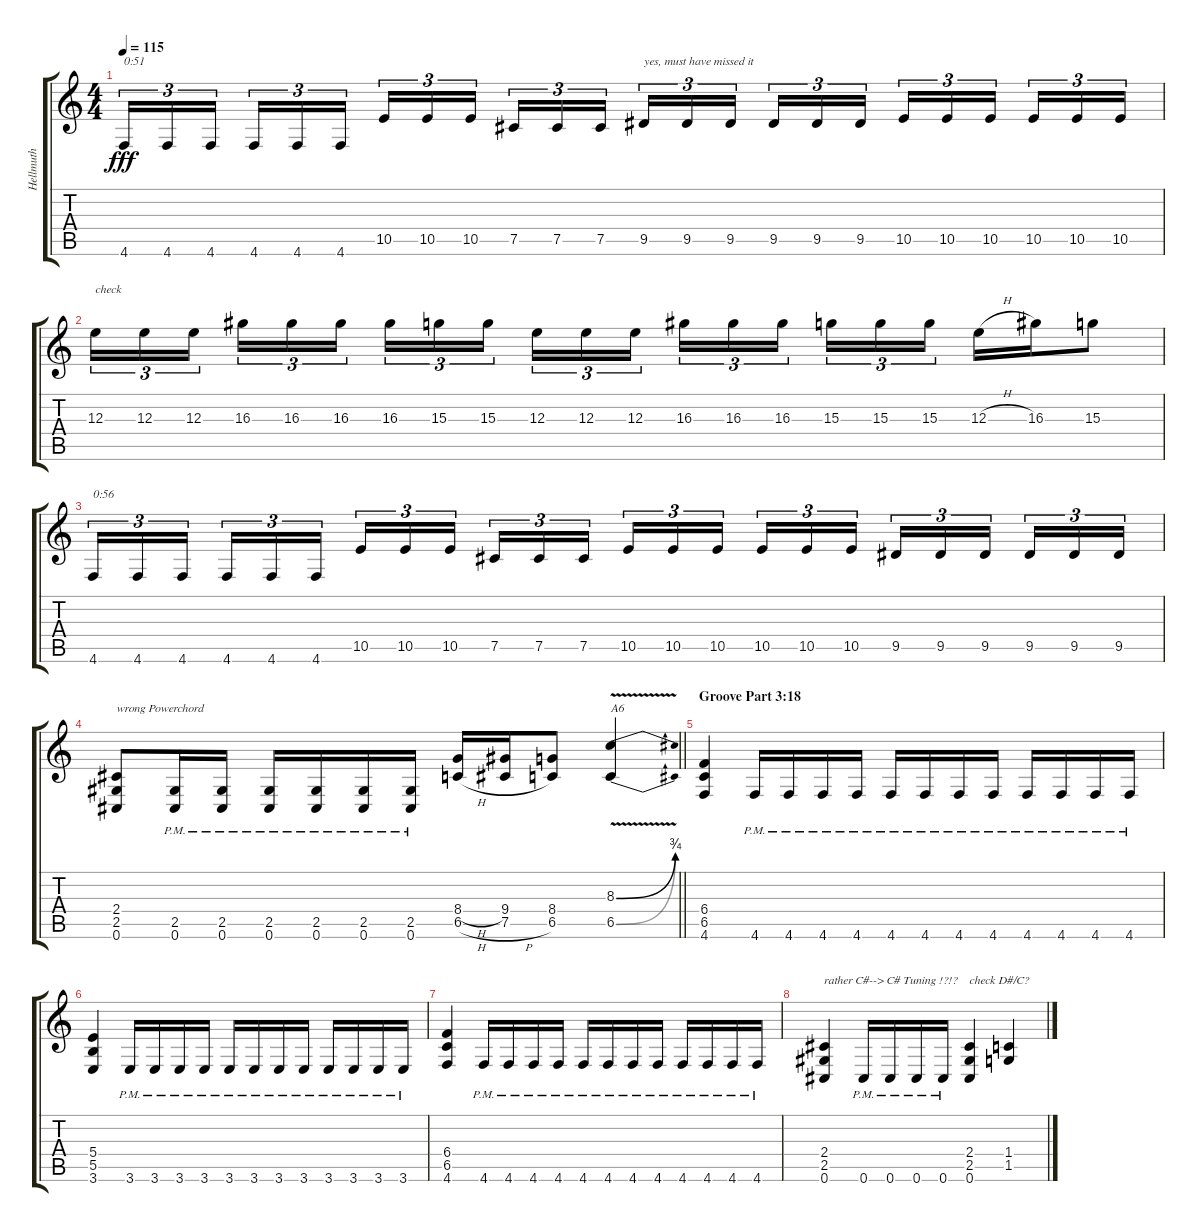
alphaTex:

\track ("Hellmuth" "Hellmuth") {instrument overdrivenguitar}
\staff {score tabs}
\tuning (Db4 Ab3 E3 B2 Gb2 Db2) {hide}
\ts (4 4)
\tempo 115
\clef g2
\ks c
4.6.16{tu (3 2) txt "0:51" dy fff} 4.6.16{tu (3 2)} 4.6.16{tu (3 2) beam splitsecondary} 4.6.16{tu (3 2)} 4.6.16{tu (3 2)} 4.6.16{tu (3 2)} 10.5.16{tu (3 2)} 10.5.16{tu (3 2)} 10.5.16{tu (3 2) beam splitsecondary} 7.5.16{tu (3 2)} 7.5.16{tu (3 2)} 7.5.16{tu (3 2)} 9.5.16{tu (3 2) txt "yes, must have missed it"} 9.5.16{tu (3 2)} 9.5.16{tu (3 2) beam splitsecondary} 9.5.16{tu (3 2)} 9.5.16{tu (3 2)} 9.5.16{tu (3 2)} 10.5.16{tu (3 2)} 10.5.16{tu (3 2)} 10.5.16{tu (3 2) beam splitsecondary} 10.5.16{tu (3 2)} 10.5.16{tu (3 2)} 10.5.16{tu (3 2)} |
12.3.16{tu (3 2) txt "check"} 12.3.16{tu (3 2)} 12.3.16{tu (3 2) beam splitsecondary} 16.3.16{tu (3 2)} 16.3.16{tu (3 2)} 16.3.16{tu (3 2)} 16.3.16{tu (3 2)} 15.3.16{tu (3 2)} 15.3.16{tu (3 2) beam splitsecondary} 12.3.16{tu (3 2)} 12.3.16{tu (3 2)} 12.3.16{tu (3 2)} 16.3.16{tu (3 2)} 16.3.16{tu (3 2)} 16.3.16{tu (3 2) beam splitsecondary} 15.3.16{tu (3 2)} 15.3.16{tu (3 2)} 15.3.16{tu (3 2)} 12.3{h}.16 16.3.16 15.3.8 |
4.6.16{tu (3 2) txt "0:56"} 4.6.16{tu (3 2)} 4.6.16{tu (3 2) beam splitsecondary} 4.6.16{tu (3 2)} 4.6.16{tu (3 2)} 4.6.16{tu (3 2)} 10.5.16{tu (3 2)} 10.5.16{tu (3 2)} 10.5.16{tu (3 2) beam splitsecondary} 7.5.16{tu (3 2)} 7.5.16{tu (3 2)} 7.5.16{tu (3 2)} 10.5.16{tu (3 2)} 10.5.16{tu (3 2)} 10.5.16{tu (3 2) beam splitsecondary} 10.5.16{tu (3 2)} 10.5.16{tu (3 2)} 10.5.16{tu (3 2)} 9.5.16{tu (3 2)} 9.5.16{tu (3 2)} 9.5.16{tu (3 2) beam splitsecondary} 9.5.16{tu (3 2)} 9.5.16{tu (3 2)} 9.5.16{tu (3 2)} |
\barLineRight lightlight
(2.4 2.5 0.6).8{txt "wrong Powerchord"} (2.5{pm} 0.6{pm}).16 (2.5{pm} 0.6{pm}).16 (2.5{pm} 0.6{pm}).16 (2.5{pm} 0.6{pm}).16 (2.5{pm} 0.6{pm}).16 (2.5{pm} 0.6{pm}).16 (8.4{h} 6.5{h}).16 (9.4 7.5{h}).16 (8.4 6.5).8 (8.3{be (bend 0 0 60 3) v} 6.5{be (bend 0 0 60 3) v}).4{txt "A6" instrument guitarharmonics} |
\section ("" "Groove Part 3:18")
(6.4 6.5 4.6).4{instrument distortionguitar} 4.6{pm}.16 4.6{pm}.16 4.6{pm}.16 4.6{pm}.16 4.6{pm}.16 4.6{pm}.16 4.6{pm}.16 4.6{pm}.16 4.6{pm}.16 4.6{pm}.16 4.6{pm}.16 4.6{pm}.16 |
(5.4 5.5 3.6).4 3.6{pm}.16 3.6{pm}.16 3.6{pm}.16 3.6{pm}.16 3.6{pm}.16 3.6{pm}.16 3.6{pm}.16 3.6{pm}.16 3.6{pm}.16 3.6{pm}.16 3.6{pm}.16 3.6{pm}.16 |
(6.4 6.5 4.6).4 4.6{pm}.16 4.6{pm}.16 4.6{pm}.16 4.6{pm}.16 4.6{pm}.16 4.6{pm}.16 4.6{pm}.16 4.6{pm}.16 4.6{pm}.16 4.6{pm}.16 4.6{pm}.16 4.6{pm}.16 |
(2.4 2.5 0.6).4{txt "rather C#--> C# Tuning !?!?"} 0.6{pm}.16 0.6{pm}.16 0.6{pm}.16 0.6{pm}.16 (2.4 2.5 0.6).4{txt "check D#/C?"} (1.4 1.5).4
